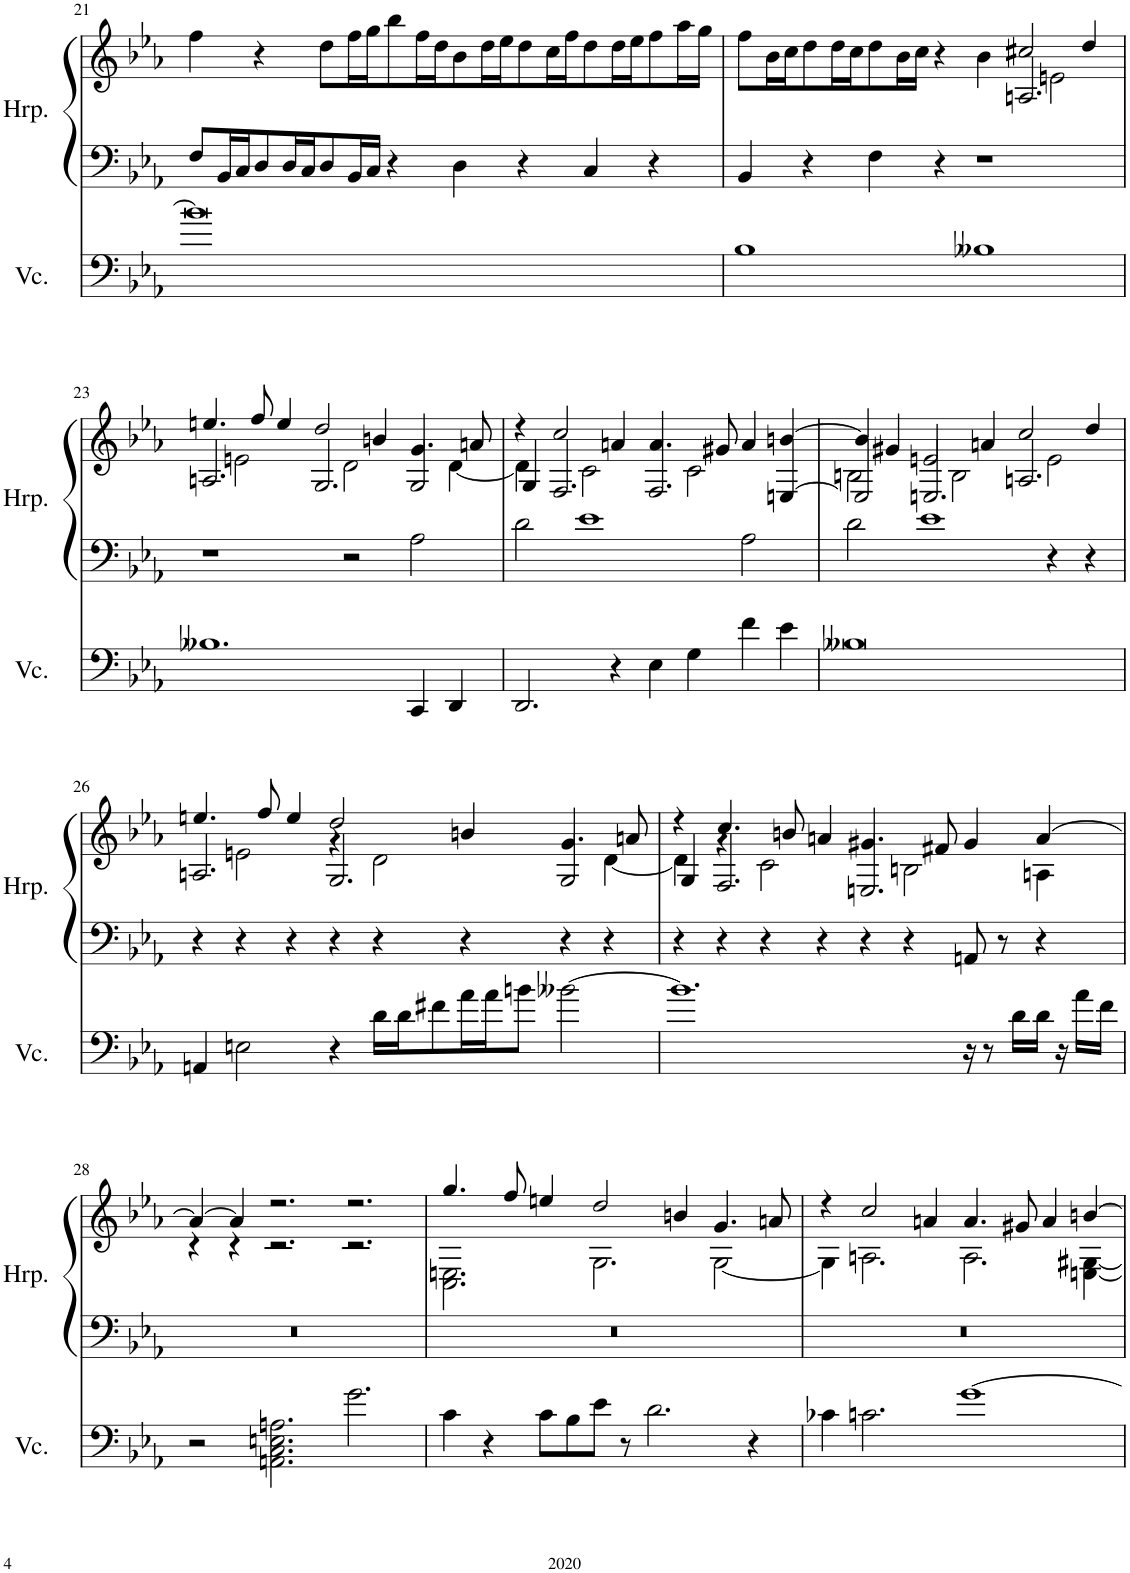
**kern	**kern	**kern
*part2	*part1	*part1
*staff3	*staff2	*staff1
*I"Violoncello	*I"Harp	*
*I'Vc.	*I'Hrp.	*
!!LO:PB:g=z
*clefF4	*clefF4	*clefG2
*k[b-e-a-]	*k[b-e-a-]	*k[b-e-a-]
*M16/8	*M16/8	*M16/8
=21	=21	=21
0b-]	8F/L	4ff\
.	16BB-/L	.
.	16C/J	.
.	8D/	4r
.	16D/L	.
.	16C/J	.
.	8D/	8dd\L
.	16BB-/L	16ff\L
.	16C/JJ	16gg\J
.	4r	8bb-\
.	.	16ff\L
.	.	16dd\J
.	4D\	8b-\
.	.	16dd\L
.	.	16ee-\J
.	4r	8dd\
.	.	16cc\L
.	.	16ff\J
.	4C/	8dd\
.	.	16dd\L
.	.	16ee-\J
.	4r	8ff\
.	.	16aa-\L
.	.	16gg\JJ
=22	=22	=22
*	*	*^
*	*	*	*^
1B-	4BB-/	8ff\L	1.ryy	4ryy
.	.	16b-\L	.	.
.	.	16cc\J	.	.
*	*	*	*v	*v
.	4r	8dd\	.
.	.	16dd\L	.
.	.	16cc\J	.
.	4F\	8dd\	.
.	.	16b-\L	.
.	.	16cc\JJ	.
.	4r	4r	.
1B--X	1r	4b-\	.
*	*	*	*^
.	.	2cc#X/	.	2.An/
.	.	.	2en\	.
.	.	4dd/	.	.
!!LO:LB:g=z	!!	!!
=23	=23	=23	=23	=23
1.B--X	1r	4.een/	4ryy	2.An/
.	.	.	2en\	.
.	.	8ff/	.	.
.	.	4ee/	.	.
.	.	2dd/	4ryy	2.G/
.	2r	.	2d\	.
.	.	4bn/	.	.
4CC/	2A-\	4.g/	4ryy	2G/
4DD/	.	.	[4d\	.
.	.	8an/	.	.
=24	=24	=24	=24	=24
2.DD/	2d\	4r	4d\]	4G/
.	.	2cc/	4ryy	2.F/
.	1e-	.	2c\	.
4r	.	4an/	.	.
4E-\	.	4.a/	4ryy	2.F/
4G\	.	.	2c\	.
.	.	8g#X/	.	.
4f\	2A-\	4a/	.	.
4e-\	.	[4bn/	4ryy	[4En/
=25	=25	=25	=25	=25
0B--X	2d\	4b/]	2Bn\	2E/]
.	.	4g#X/	.	.
.	1e-	2en/	4ryy	2.En/
.	.	.	2B\	.
.	.	4an/	.	.
.	.	2cc/	4ryy	2.An/
.	4r	.	2e\	.
.	4r	4dd/	.	.
!!LO:LB:g=z	!!	!!
=26	=26	=26	=26	=26
4AAn/	4r	4.een/	4ryy	2.An/
2En\	4r	.	2en\	.
.	.	8ff/	.	.
.	4r	4ee/	.	.
4r	4r	2dd/	4r	2.G/
16d\LL	4r	.	2d\	.
16d\J	.	.	.	.
8f#X\	.	.	.	.
16a-\L	4r	4bn/	.	.
16a-\J	.	.	.	.
8bn\J	.	.	.	.
[2b--X\	4r	4.g/	4ryy	2G/
.	4r	.	[4d\	.
.	.	8an/	.	.
=27	=27	=27	=27	=27
1.b--]	4r	4r	4d\]	4G/
.	4r	4.cc/	4r	2.F/
.	4r	.	2c\	.
.	.	8bn/	.	.
.	4r	4an/	.	.
.	4r	4.g#X/	4ryy	2.En/
.	4r	.	2Bn\	.
.	.	8f#X/	.	.
16r	8AAn/	4g#/	.	.
8r	.	.	.	.
.	8r	.	.	.
16d\LL	.	.	.	.
16d\JJ	4r	[4a/	4An\	4ryy
16r	.	.	.	.
16a-\LL	.	.	.	.
16f\JJ	.	.	.	.
*	*	*	*v	*v
!!LO:LB:g=z
=28	=28	=28	=28
2r	0r	4a/_	4r
.	.	4a/]	4r
2.AAn\ 2.C\ 2.En\ 2.An\	.	2.r	2.r
2.g\	.	2.r	2.r
=29	=29	=29	=29
4c\	0r	4.gg/	2.C\ 2.En\
4r	.	.	.
.	.	8ff/	.
8c\L	.	4een/	.
8B-\	.	.	.
8e-\J	.	2dd/	2.G\
8r	.	.	.
2.d\	.	.	.
.	.	4bn/	.
.	.	4.g/	[2G\
4r	.	.	.
.	.	8an/	.
=30	=30	=30	=30
4c-X\	0r	4r	4G\]
2.cn\	.	2cc/	2.An\
.	.	4an/	.
[1g	.	4.a/	2.A\
.	.	8g#X/	.
.	.	4a/	.
.	.	[4bn/	[4En\ [4G#X\
*	*	*v	*v
=	=	=
*-	*-	*-
